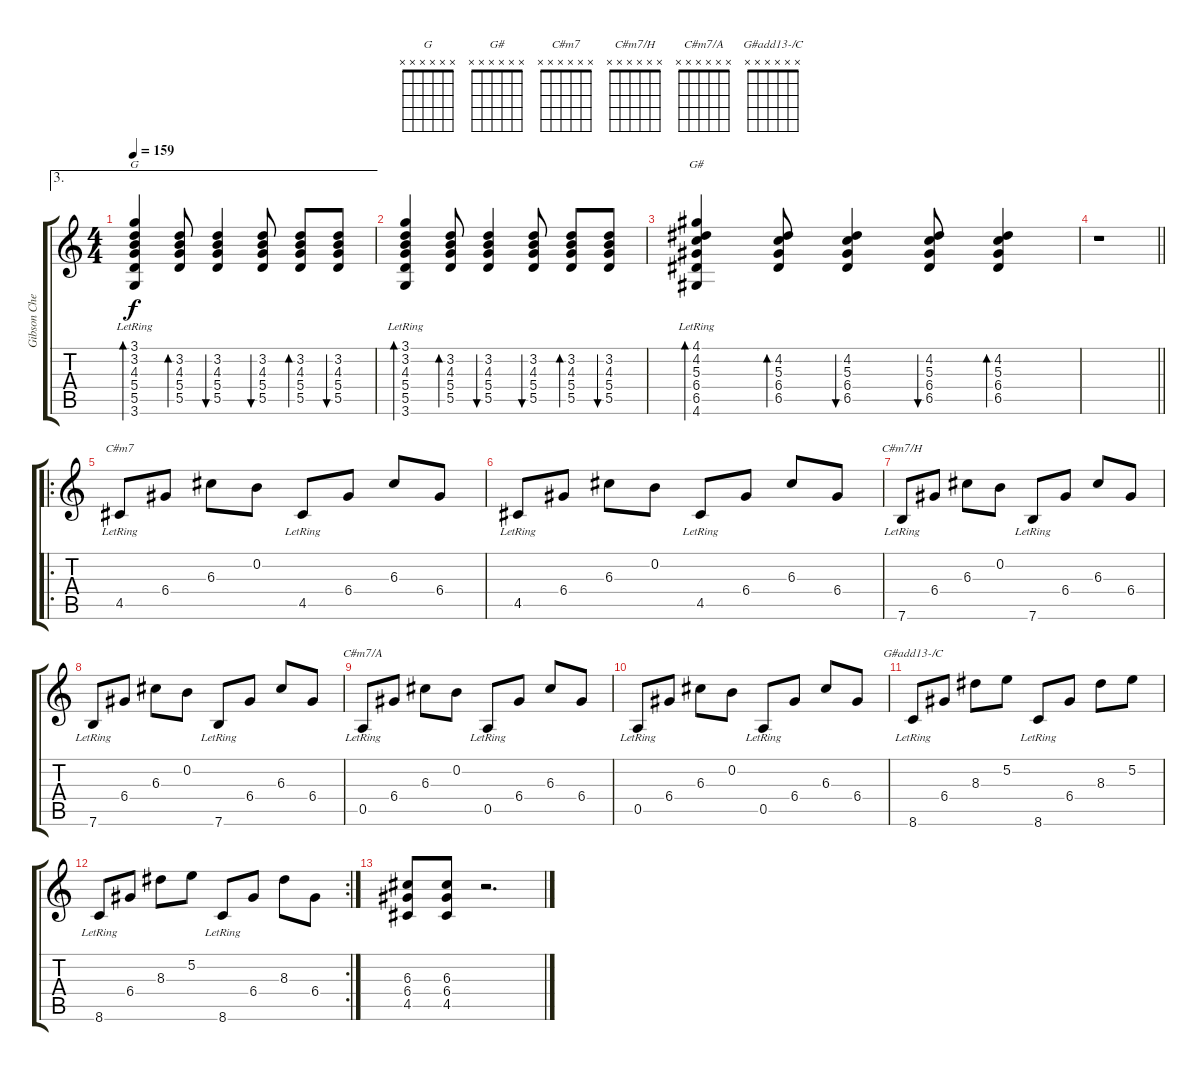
\track ("Gibson Chet Atkins" "Gibson Che") {instrument acousticguitarnylon}
\staff {score tabs}
\tuning (E4 B3 G3 D3 A2 E2) {hide}
\chord ("G" x x x x x x)
\chord ("G#" x x x x x x)
\chord ("C#m7" x x x x x x)
\chord ("C#m7/H" x x x x x x)
\chord ("C#m7/A" x x x x x x)
\chord ("G#add13-/C" x x x x x x)
\ae 3
\ts (4 4)
\tempo 159
\clef g2
\ks c
(3.1{lr} 3.2 4.3 5.4 5.5 3.6{lr}).4{bd 30 ch "G" dy f} (3.2 4.3 5.4 5.5).8{bd 30} (3.2 4.3 5.4 5.5).4{bu 30} (3.2 4.3 5.4 5.5).8{bu 30} (3.2 4.3 5.4 5.5).8{bd 30} (3.2 4.3 5.4 5.5).8{bu 30} |
(3.1{lr} 3.2 4.3 5.4 5.5 3.6{lr}).4{bd 30} (3.2 4.3 5.4 5.5).8{bd 30} (3.2 4.3 5.4 5.5).4{bu 30} (3.2 4.3 5.4 5.5).8{bu 30} (3.2 4.3 5.4 5.5).8{bd 30} (3.2 4.3 5.4 5.5).8{bu 30} |
(4.1{lr} 4.2 5.3 6.4 6.5 4.6{lr}).4{bd 30 ch "G#"} (4.2 5.3 6.4 6.5).8{bd 30} (4.2 5.3 6.4 6.5).4{bu 30} (4.2 5.3 6.4 6.5).8{bu 30} (4.2 5.3 6.4 6.5).4{bd 30} |
\barLineRight lightlight
r.1 |
\ro
4.5{lr}.8{ch "C#m7"} 6.4.8 6.3.8 0.2.8 4.5{lr}.8 6.4.8 6.3.8 6.4.8 |
4.5{lr}.8 6.4.8 6.3.8 0.2.8 4.5{lr}.8 6.4.8 6.3.8 6.4.8 |
7.6{lr}.8{ch "C#m7/H"} 6.4.8 6.3.8 0.2.8 7.6{lr}.8 6.4.8 6.3.8 6.4.8 |
7.6{lr}.8 6.4.8 6.3.8 0.2.8 7.6{lr}.8 6.4.8 6.3.8 6.4.8 |
0.5{lr}.8{ch "C#m7/A"} 6.4.8 6.3.8 0.2.8 0.5{lr}.8 6.4.8 6.3.8 6.4.8 |
0.5{lr}.8 6.4.8 6.3.8 0.2.8 0.5{lr}.8 6.4.8 6.3.8 6.4.8 |
8.6{lr}.8{ch "G#add13-/C"} 6.4.8 8.3.8 5.2.8 8.6{lr}.8 6.4.8 8.3.8 5.2.8 |
\rc 2
8.6{lr}.8 6.4.8 8.3.8 5.2.8 8.6{lr}.8 6.4.8 8.3.8 6.4.8 |
(6.3 6.4 4.5).8 (6.3 6.4 4.5).8 r.2{d}
